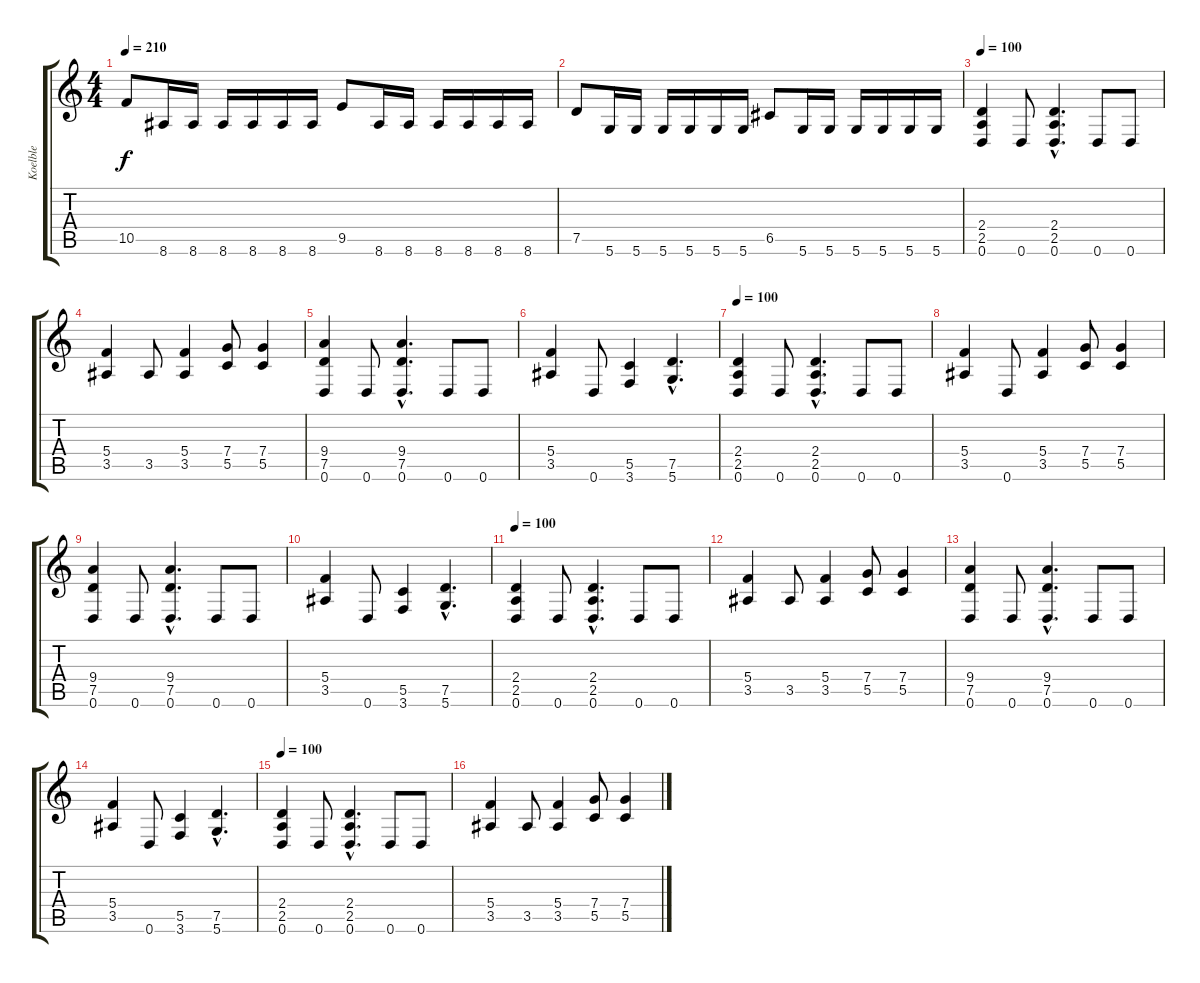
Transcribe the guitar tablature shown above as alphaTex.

\track ("Koelble" "Koelble") {instrument distortionguitar}
\staff {score tabs}
\tuning (D4 A3 F3 C3 G2 D2) {hide}
\ts (4 4)
\tempo 210
\clef g2
\ks c
10.5.8{dy f} 8.6.16 8.6.16 8.6.16 8.6.16 8.6.16 8.6.16 9.5.8 8.6.16 8.6.16 8.6.16 8.6.16 8.6.16 8.6.16 |
7.5.8 5.6.16 5.6.16 5.6.16 5.6.16 5.6.16 5.6.16 6.5.8 5.6.16 5.6.16 5.6.16 5.6.16 5.6.16 5.6.16 |
\tempo 100
(2.4 2.5 0.6).4{volume 14} 0.6.8 (2.4{hac} 2.5{hac} 0.6{hac}).4{d} 0.6.8 0.6.8 |
(5.4 3.5).4 3.5.8 (5.4 3.5).4 (7.4 5.5).8 (7.4 5.5).4 |
(9.4 7.5 0.6).4 0.6.8 (9.4{hac} 7.5{hac} 0.6{hac}).4{d} 0.6.8 0.6.8 |
(5.4 3.5).4 0.6.8 (5.5 3.6).4 (7.5{hac} 5.6{hac}).4{d} |
\tempo 100
(2.4 2.5 0.6).4 0.6.8 (2.4{hac} 2.5{hac} 0.6{hac}).4{d} 0.6.8 0.6.8 |
(5.4 3.5).4 0.6.8 (5.4 3.5).4 (7.4 5.5).8 (7.4 5.5).4 |
(9.4 7.5 0.6).4 0.6.8 (9.4{hac} 7.5{hac} 0.6{hac}).4{d} 0.6.8 0.6.8 |
(5.4 3.5).4 0.6.8 (5.5 3.6).4 (7.5{hac} 5.6{hac}).4{d} |
\tempo 100
(2.4 2.5 0.6).4{volume 14} 0.6.8 (2.4{hac} 2.5{hac} 0.6{hac}).4{d} 0.6.8 0.6.8 |
(5.4 3.5).4 3.5.8 (5.4 3.5).4 (7.4 5.5).8 (7.4 5.5).4 |
(9.4 7.5 0.6).4 0.6.8 (9.4{hac} 7.5{hac} 0.6{hac}).4{d} 0.6.8 0.6.8 |
(5.4 3.5).4 0.6.8 (5.5 3.6).4 (7.5{hac} 5.6{hac}).4{d} |
\tempo 100
(2.4 2.5 0.6).4{volume 14} 0.6.8 (2.4{hac} 2.5{hac} 0.6{hac}).4{d} 0.6.8 0.6.8 |
(5.4 3.5).4 3.5.8 (5.4 3.5).4 (7.4 5.5).8 (7.4 5.5).4
